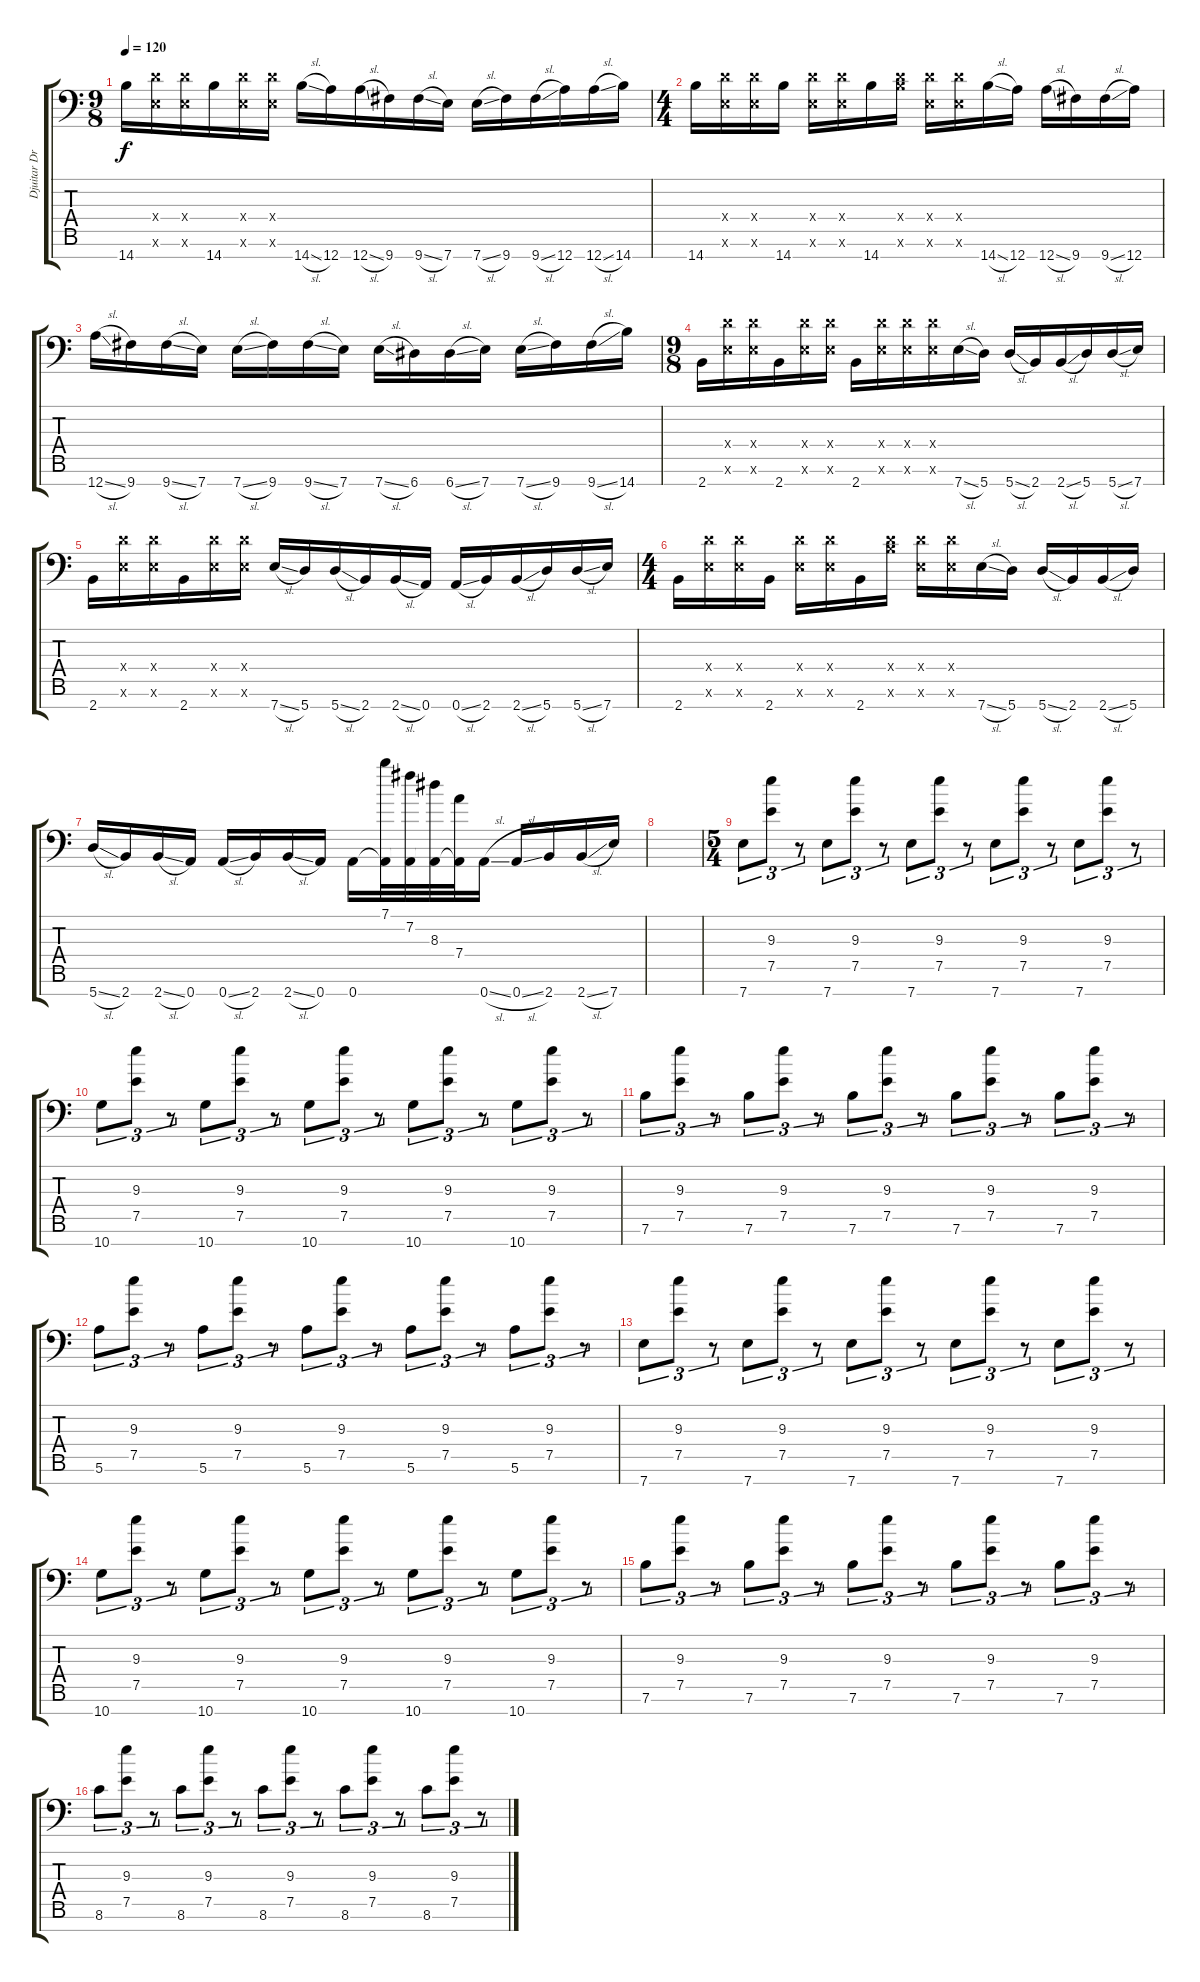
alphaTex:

\track ("Djuitar Dropped A" "Djuitar Dr") {instrument distortionguitar}
\staff {score tabs}
\tuning (E4 B3 G3 D3 A2 E2 A1) {hide}
\ts (9 8)
\tempo 120
\clef f4
\ks c
14.7.16{dy f} (0.4{x} 0.6{x}).16 (0.4{x} 0.6{x}).16 14.7.16 (0.4{x} 0.6{x}).16 (0.4{x} 0.6{x}).16 14.7{sl}.16 12.7.16 12.7{sl}.16 9.7.16 9.7{sl}.16 7.7.16 7.7{sl}.16 9.7.16 9.7{sl}.16 12.7.16 12.7{sl}.16 14.7.16 |
\ts (4 4)
14.7.16 (0.4{x} 0.6{x}).16 (0.4{x} 0.6{x}).16 14.7.16 (0.4{x} 0.6{x}).16 (0.4{x} 0.6{x}).16 14.7.16 (0.4{x} 7.6{x}).16 (0.4{x} 0.6{x}).16 (0.4{x} 0.6{x}).16 14.7{sl}.16 12.7.16 12.7{sl}.16 9.7.16 9.7{sl}.16 12.7.16 |
12.7{sl}.16 9.7.16 9.7{sl}.16 7.7.16 7.7{sl}.16 9.7.16 9.7{sl}.16 7.7.16 7.7{sl}.16 6.7.16 6.7{sl}.16 7.7.16 7.7{sl}.16 9.7.16 9.7{sl}.16 14.7.16 |
\ts (9 8)
2.7.16 (0.4{x} 0.6{x}).16 (0.4{x} 0.6{x}).16 2.7.16 (0.4{x} 0.6{x}).16 (0.4{x} 0.6{x}).16 2.7.16 (0.4{x} 0.6{x}).16 (0.4{x} 0.6{x}).16 (0.4{x} 0.6{x}).16 7.7{sl}.16 5.7.16 5.7{sl}.16 2.7.16 2.7{sl}.16 5.7.16 5.7{sl}.16 7.7.16 |
2.7.16 (0.4{x} 0.6{x}).16 (0.4{x} 0.6{x}).16 2.7.16 (0.4{x} 0.6{x}).16 (0.4{x} 0.6{x}).16 7.7{sl}.16 5.7.16 5.7{sl}.16 2.7.16 2.7{sl}.16 0.7.16 0.7{sl}.16 2.7.16 2.7{sl}.16 5.7.16 5.7{sl}.16 7.7.16 |
\ts (4 4)
2.7.16 (0.4{x} 0.6{x}).16 (0.4{x} 0.6{x}).16 2.7.16 (0.4{x} 0.6{x}).16 (0.4{x} 0.6{x}).16 2.7.16 (0.4{x} 7.6{x}).16 (0.4{x} 0.6{x}).16 (0.4{x} 0.6{x}).16 7.7{sl}.16 5.7.16 5.7{sl}.16 2.7.16 2.7{sl}.16 5.7.16 |
5.7{sl}.16 2.7.16 2.7{sl}.16 0.7.16 0.7{sl}.16 2.7.16 2.7{sl}.16 0.7.16 0.7.16 (7.1 0.7{t}).32 (7.2 0.7{t}).32 (8.3 0.7{t}).32 (7.4 0.7{t}).32 0.7{sl}.16 0.7{sl}.16 2.7.16 2.7{sl}.16 7.7.16 |
|
\ts (5 4)
7.7.8{tu (3 2)} (9.3 7.5).8{tu (3 2)} r.8{tu (3 2)} 7.7.8{tu (3 2)} (9.3 7.5).8{tu (3 2)} r.8{tu (3 2)} 7.7.8{tu (3 2)} (9.3 7.5).8{tu (3 2)} r.8{tu (3 2)} 7.7.8{tu (3 2)} (9.3 7.5).8{tu (3 2)} r.8{tu (3 2)} 7.7.8{tu (3 2)} (9.3 7.5).8{tu (3 2)} r.8{tu (3 2)} |
10.7.8{tu (3 2)} (9.3 7.5).8{tu (3 2)} r.8{tu (3 2)} 10.7.8{tu (3 2)} (9.3 7.5).8{tu (3 2)} r.8{tu (3 2)} 10.7.8{tu (3 2)} (9.3 7.5).8{tu (3 2)} r.8{tu (3 2)} 10.7.8{tu (3 2)} (9.3 7.5).8{tu (3 2)} r.8{tu (3 2)} 10.7.8{tu (3 2)} (9.3 7.5).8{tu (3 2)} r.8{tu (3 2)} |
7.6.8{tu (3 2)} (9.3 7.5).8{tu (3 2)} r.8{tu (3 2)} 7.6.8{tu (3 2)} (9.3 7.5).8{tu (3 2)} r.8{tu (3 2)} 7.6.8{tu (3 2)} (9.3 7.5).8{tu (3 2)} r.8{tu (3 2)} 7.6.8{tu (3 2)} (9.3 7.5).8{tu (3 2)} r.8{tu (3 2)} 7.6.8{tu (3 2)} (9.3 7.5).8{tu (3 2)} r.8{tu (3 2)} |
5.6.8{tu (3 2)} (9.3 7.5).8{tu (3 2)} r.8{tu (3 2)} 5.6.8{tu (3 2)} (9.3 7.5).8{tu (3 2)} r.8{tu (3 2)} 5.6.8{tu (3 2)} (9.3 7.5).8{tu (3 2)} r.8{tu (3 2)} 5.6.8{tu (3 2)} (9.3 7.5).8{tu (3 2)} r.8{tu (3 2)} 5.6.8{tu (3 2)} (9.3 7.5).8{tu (3 2)} r.8{tu (3 2)} |
7.7.8{tu (3 2)} (9.3 7.5).8{tu (3 2)} r.8{tu (3 2)} 7.7.8{tu (3 2)} (9.3 7.5).8{tu (3 2)} r.8{tu (3 2)} 7.7.8{tu (3 2)} (9.3 7.5).8{tu (3 2)} r.8{tu (3 2)} 7.7.8{tu (3 2)} (9.3 7.5).8{tu (3 2)} r.8{tu (3 2)} 7.7.8{tu (3 2)} (9.3 7.5).8{tu (3 2)} r.8{tu (3 2)} |
10.7.8{tu (3 2)} (9.3 7.5).8{tu (3 2)} r.8{tu (3 2)} 10.7.8{tu (3 2)} (9.3 7.5).8{tu (3 2)} r.8{tu (3 2)} 10.7.8{tu (3 2)} (9.3 7.5).8{tu (3 2)} r.8{tu (3 2)} 10.7.8{tu (3 2)} (9.3 7.5).8{tu (3 2)} r.8{tu (3 2)} 10.7.8{tu (3 2)} (9.3 7.5).8{tu (3 2)} r.8{tu (3 2)} |
7.6.8{tu (3 2)} (9.3 7.5).8{tu (3 2)} r.8{tu (3 2)} 7.6.8{tu (3 2)} (9.3 7.5).8{tu (3 2)} r.8{tu (3 2)} 7.6.8{tu (3 2)} (9.3 7.5).8{tu (3 2)} r.8{tu (3 2)} 7.6.8{tu (3 2)} (9.3 7.5).8{tu (3 2)} r.8{tu (3 2)} 7.6.8{tu (3 2)} (9.3 7.5).8{tu (3 2)} r.8{tu (3 2)} |
8.6.8{tu (3 2)} (9.3 7.5).8{tu (3 2)} r.8{tu (3 2)} 8.6.8{tu (3 2)} (9.3 7.5).8{tu (3 2)} r.8{tu (3 2)} 8.6.8{tu (3 2)} (9.3 7.5).8{tu (3 2)} r.8{tu (3 2)} 8.6.8{tu (3 2)} (9.3 7.5).8{tu (3 2)} r.8{tu (3 2)} 8.6.8{tu (3 2)} (9.3 7.5).8{tu (3 2)} r.8{tu (3 2)}
